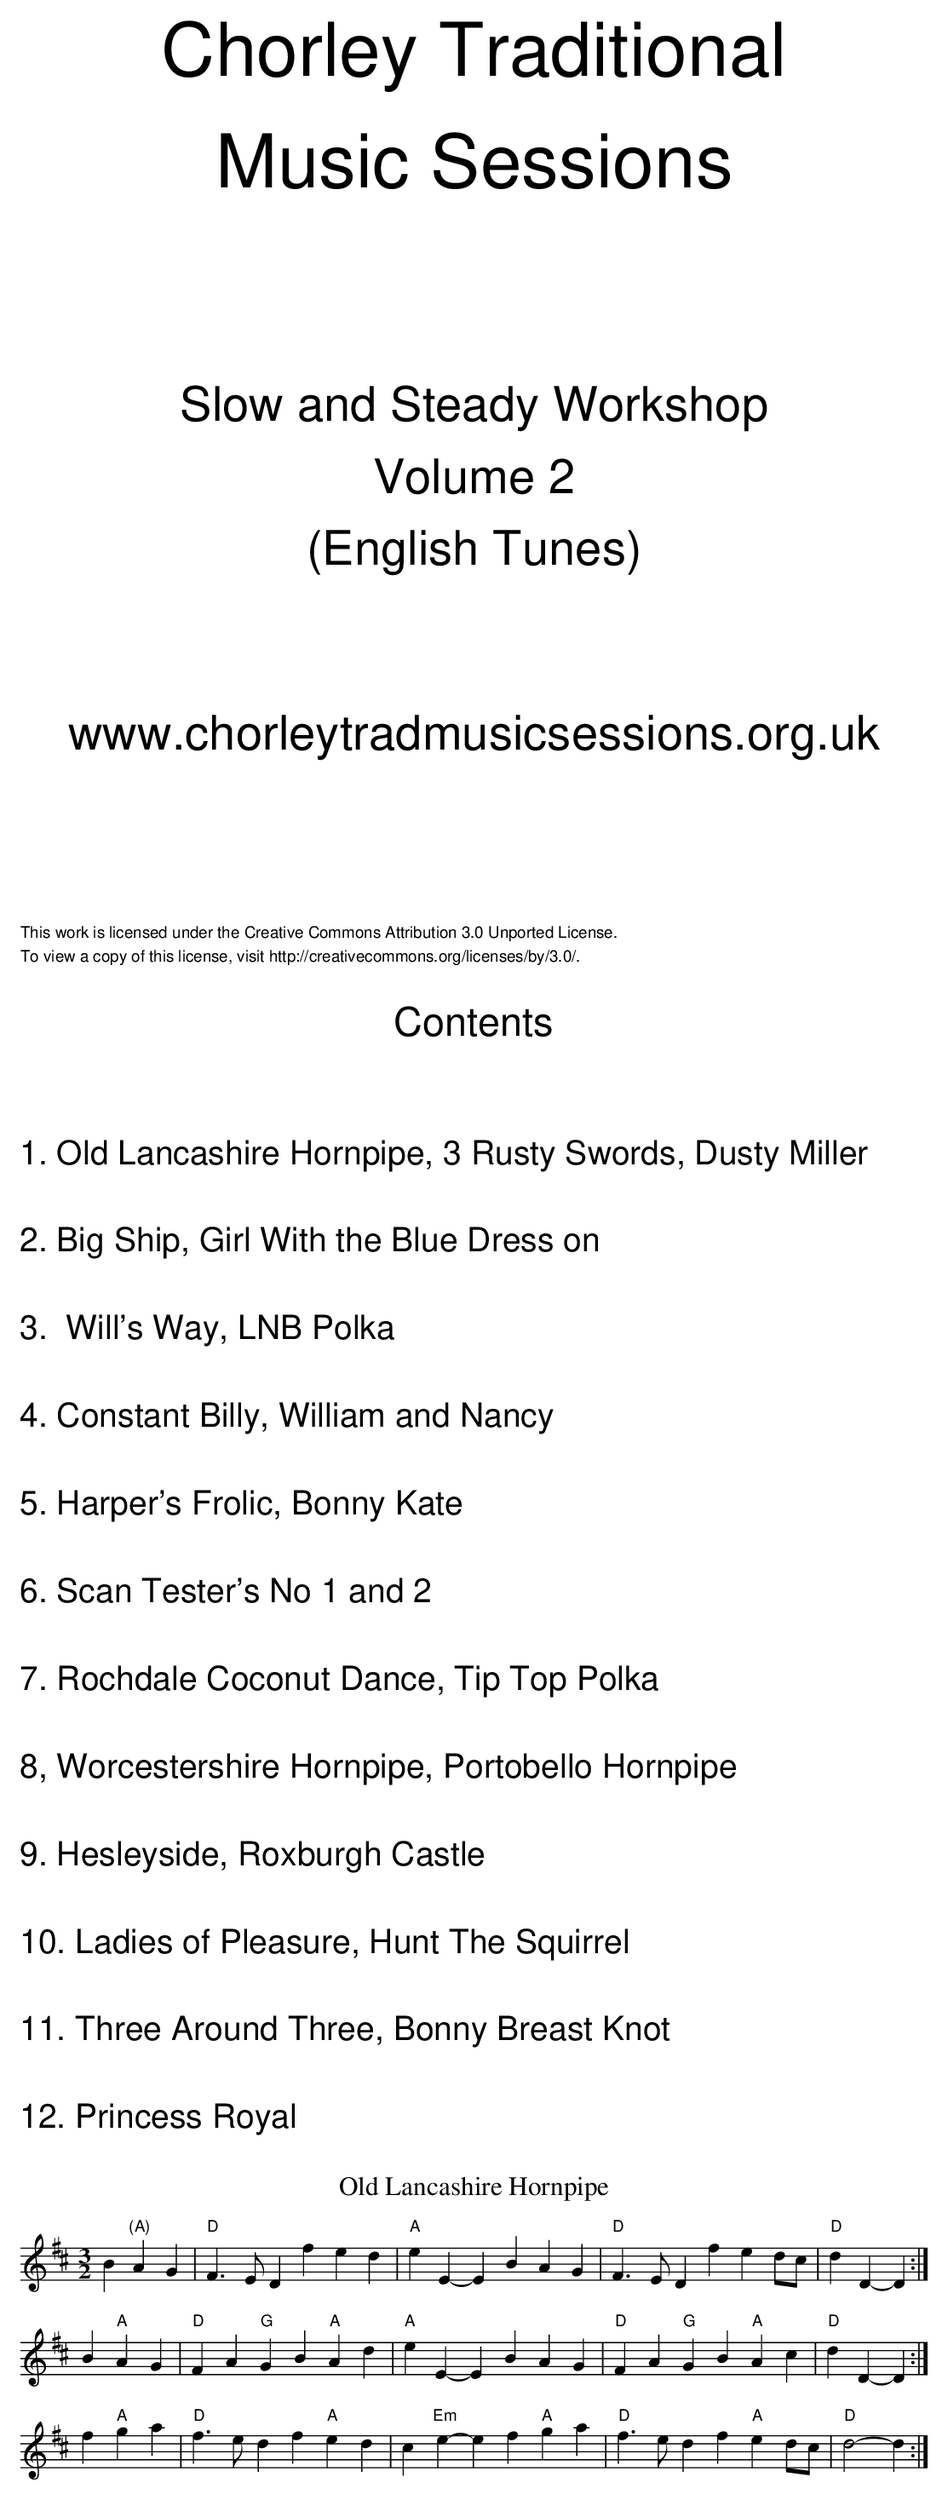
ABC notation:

X:1
T:Old Lancashire Hornpipe
M:3/2
L:1/8
K:Dmaj
B2 "(A)"A2G2 | "D"F3 E D2f2 e2d2 | "A"e2E2- E2B2 A2G2 | "D"F3E D2f2 e2dc | "D"d2D2- D2 :|]
B2 "A"A2G2 | "D"F2A2 "G"G2B2 "A"A2d2 | "A"e2E2- E2B2 A2G2 | "D"F2A2 "G"G2B2 "A"A2c2 | "D"d2D2- D2 :|]
f2 "A"g2a2 | "D"f3e d2f2 "A"e2d2 | c2"Em"e2- e2f2 "A"g2a2 | "D"f3e d2f2 "A"e2dc | "D"d4- d2 :|]
